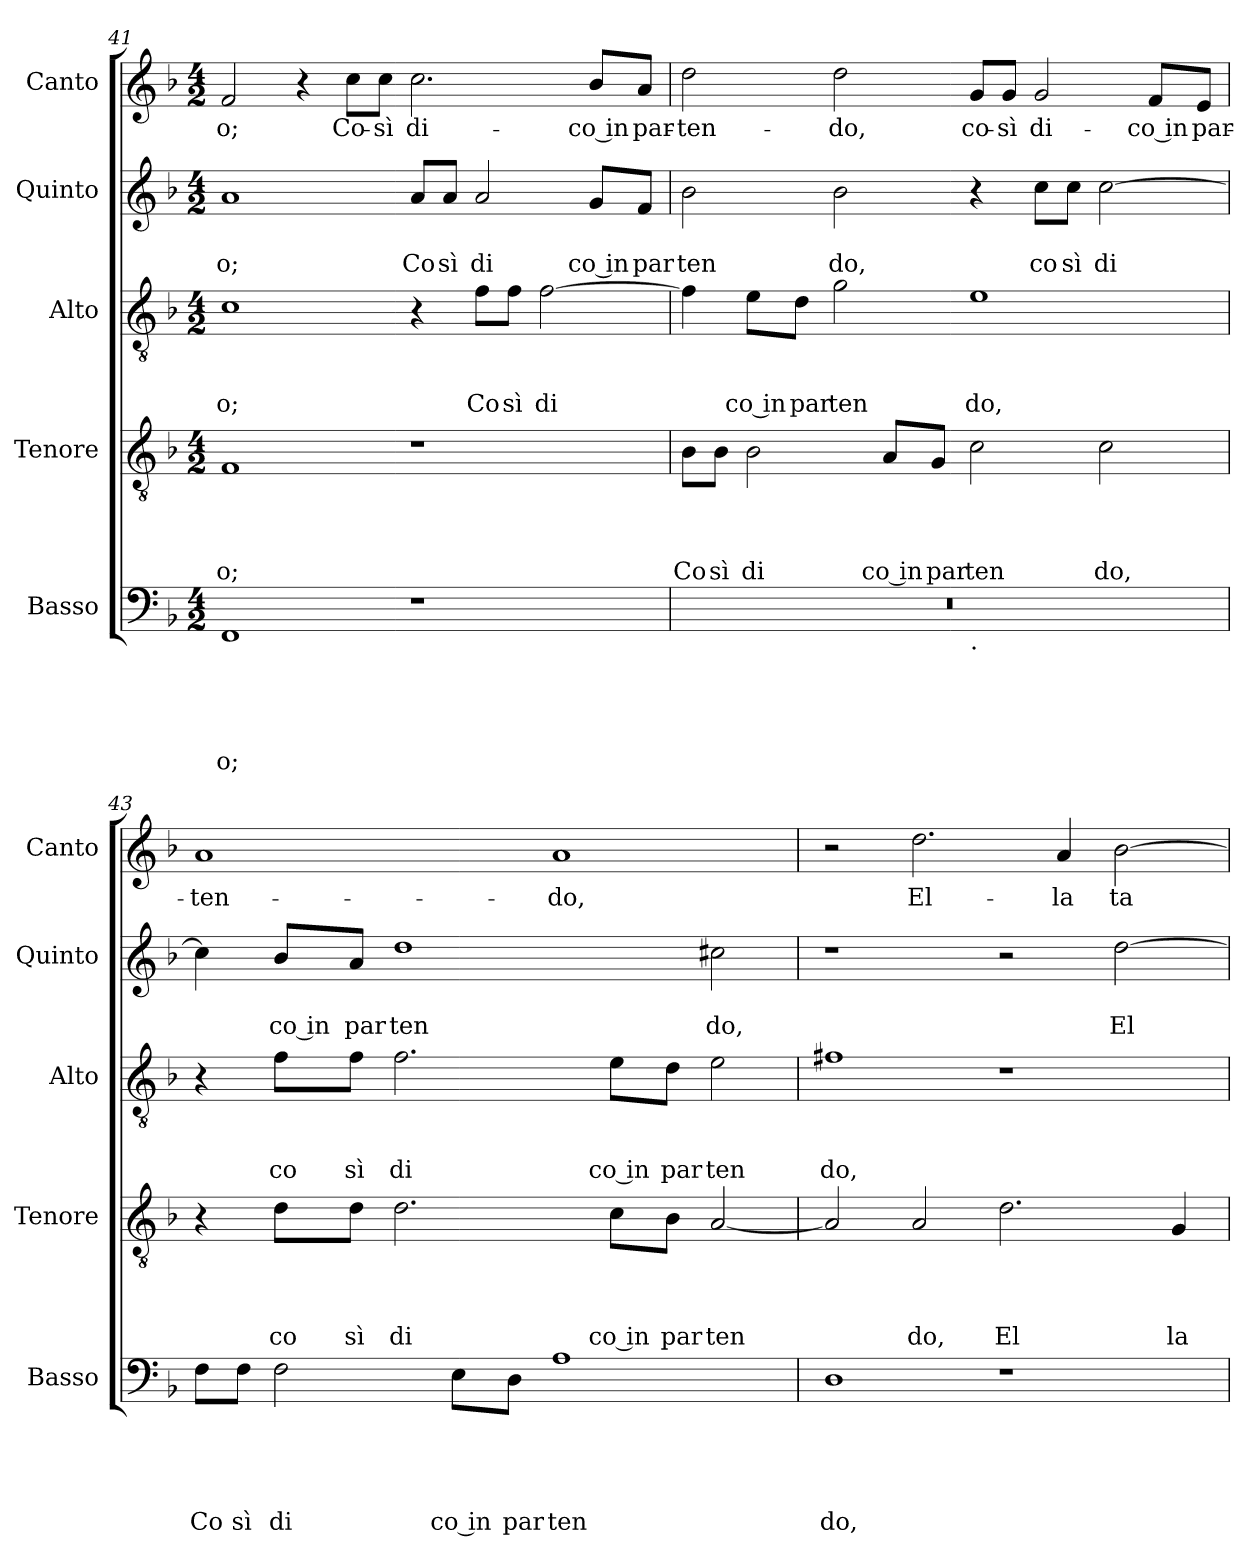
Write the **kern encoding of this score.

**kern	**text	**text	**text	**text	**text	**kern	**text	**text	**text	**text	**kern	**text	**text	**text	**kern	**text	**text	**kern	**text
*part5	*part5	*part5	*part5	*part5	*part5	*part4	*part4	*part4	*part4	*part4	*part3	*part3	*part3	*part3	*part2	*part2	*part2	*part1	*part1
*staff5	*staff5	*staff5	*staff5	*staff5	*staff5	*staff4	*staff4	*staff4	*staff4	*staff4	*staff3	*staff3	*staff3	*staff3	*staff2	*staff2	*staff2	*staff1	*staff1
*I"Basso	*	*	*	*	*	*I"Tenore	*	*	*	*	*I"Alto	*	*	*	*I"Quinto	*	*	*I"Canto	*
*I'Basso	*	*	*	*	*	*I'Tenore	*	*	*	*	*I'Alto	*	*	*	*I'Quinto	*	*	*I'Canto	*
!!LO:LB:g=z
*clefF4	*	*	*	*	*	*clefGv2	*	*	*	*	*clefGv2	*	*	*	*clefG2	*	*	*clefG2	*
*k[b-]	*	*	*	*	*	*k[b-]	*	*	*	*	*k[b-]	*	*	*	*k[b-]	*	*	*k[b-]	*
*F:	*	*	*	*	*	*F:	*	*	*	*	*F:	*	*	*	*F:	*	*	*F:	*
*M4/2	*	*	*	*	*	*M4/2	*	*	*	*	*M4/2	*	*	*	*M4/2	*	*	*M4/2	*
=41	=41	=41	=41	=41	=41	=41	=41	=41	=41	=41	=41	=41	=41	=41	=41	=41	=41	=41	=41
!	!	!	!	!	!LO:LY:b	!	!	!	!	!LO:LY:b	!	!	!	!LO:LY:b	!	!	!LO:LY:b	!	!LO:LY:b
1FF	.	.	.	.	o;	1F	.	.	.	o;	1c	.	.	o;	1a	.	-o;	2f/	o;
.	.	.	.	.	.	.	.	.	.	.	.	.	.	.	.	.	.	4r	.
!	!	!	!	!	!	!	!	!	!	!	!	!	!	!	!	!	!	!	!LO:LY:b
.	.	.	.	.	.	.	.	.	.	.	.	.	.	.	.	.	.	8cc\L	Co-
!	!	!	!	!	!	!	!	!	!	!	!	!	!	!	!	!	!	!	!LO:LY:b
.	.	.	.	.	.	.	.	.	.	.	.	.	.	.	.	.	.	8cc\J	-sì
!	!	!	!	!	!	!	!	!	!	!	!	!	!	!	!	!	!LO:LY:b	!	!LO:LY:b
1r	.	.	.	.	.	1r	.	.	.	.	4r	.	.	.	8a/L	.	Co	2.cc\	di-
!	!	!	!	!	!	!	!	!	!	!	!	!	!	!	!	!	!LO:LY:b	!	!
.	.	.	.	.	.	.	.	.	.	.	.	.	.	.	8a/J	.	sì	.	.
!	!	!	!	!	!	!	!	!	!	!	!	!	!	!LO:LY:b	!	!	!LO:LY:b	!	!
.	.	.	.	.	.	.	.	.	.	.	8f\L	.	.	Co	2a/	.	di	.	.
!	!	!	!	!	!	!	!	!	!	!	!	!	!	!LO:LY:b	!	!	!	!	!
.	.	.	.	.	.	.	.	.	.	.	8f\J	.	.	sì	.	.	.	.	.
!	!	!	!	!	!	!	!	!	!	!	!	!	!	!LO:LY:b	!	!	!	!	!
.	.	.	.	.	.	.	.	.	.	.	[>2f\	.	.	di	.	.	.	.	.
!	!	!	!	!	!	!	!	!	!	!	!	!	!	!	!	!	!LO:LY:b:rj	!	!LO:LY:b:rj
.	.	.	.	.	.	.	.	.	.	.	.	.	.	.	8g/L	.	co in	8b-/L	-co in
!	!	!	!	!	!	!	!	!	!	!	!	!	!	!	!	!	!LO:LY:b	!	!LO:LY:b
.	.	.	.	.	.	.	.	.	.	.	.	.	.	.	8f/J	.	par	8a/J	par-
=42	=42	=42	=42	=42	=42	=42	=42	=42	=42	=42	=42	=42	=42	=42	=42	=42	=42	=42	=42
!	!	!	!	!	!	!	!	!	!	!LO:LY:b	!	!	!	!	!	!	!LO:LY:b	!	!LO:LY:b
*^	*	*	*	*	*	*	*	*	*	*	*	*	*	*	*	*	*	*	*
0r	1ryy	.	.	.	.	.	8B-\L	.	.	.	Co	4f\]	.	.	.	2b-\	.	ten	2dd\	-ten-
!	!	!	!	!	!	!	!	!	!	!	!LO:LY:b	!	!	!	!	!	!	!	!	!
.	.	.	.	.	.	.	8B-\J	.	.	.	sì	.	.	.	.	.	.	.	.	.
!	!	!	!	!	!	!	!	!	!	!	!LO:LY:b	!	!	!	!LO:LY:b:rj	!	!	!	!	!
.	.	.	.	.	.	.	2B-\	.	.	.	di	8e\L	.	.	co in	.	.	.	.	.
!	!	!	!	!	!	!	!	!	!	!	!	!	!	!	!LO:LY:b	!	!	!	!	!
.	.	.	.	.	.	.	.	.	.	.	.	8d\J	.	.	par	.	.	.	.	.
!	!	!	!	!	!	!	!	!	!	!	!	!	!	!	!LO:LY:b	!	!	!LO:LY:b	!	!LO:LY:b
.	.	.	.	.	.	.	.	.	.	.	.	2g\	.	.	ten	2b-\	.	do,	2dd\	-do,
!	!	!	!	!	!	!	!	!	!	!	!LO:LY:b:rj	!	!	!	!	!	!	!	!	!
.	.	.	.	.	.	.	8A/L	.	.	.	co in	.	.	.	.	.	.	.	.	.
!	!	!	!	!	!	!	!	!	!	!	!LO:LY:b	!	!	!	!	!	!	!	!	!
.	.	.	.	.	.	.	8G/J	.	.	.	par	.	.	.	.	.	.	.	.	.
!	!LO:TX:b:t=.	!	!	!	!	!	!	!	!	!	!	!	!	!	!	!	!	!	!	!
!	!	!	!	!	!	!	!	!	!	!	!LO:LY:b	!	!	!	!LO:LY:b	!	!	!	!	!LO:LY:b
.	1ryy	.	.	.	.	.	2c\	.	.	.	ten	1e	.	.	do,	4r	.	.	8g/L	co-
!	!	!	!	!	!	!	!	!	!	!	!	!	!	!	!	!	!	!	!	!LO:LY:b
.	.	.	.	.	.	.	.	.	.	.	.	.	.	.	.	.	.	.	8g/J	-sì
!	!	!	!	!	!	!	!	!	!	!	!	!	!	!	!	!	!	!LO:LY:b	!	!LO:LY:b
.	.	.	.	.	.	.	.	.	.	.	.	.	.	.	.	8cc\L	.	co	2g/	di-
!	!	!	!	!	!	!	!	!	!	!	!	!	!	!	!	!	!	!LO:LY:b	!	!
.	.	.	.	.	.	.	.	.	.	.	.	.	.	.	.	8cc\J	.	sì	.	.
!	!	!	!	!	!	!	!	!	!	!	!LO:LY:b	!	!	!	!	!	!	!LO:LY:b	!	!
.	.	.	.	.	.	.	2c\	.	.	.	do,	.	.	.	.	[>2cc\	.	di	.	.
!	!	!	!	!	!	!	!	!	!	!	!	!	!	!	!	!	!	!	!	!LO:LY:b:rj
.	.	.	.	.	.	.	.	.	.	.	.	.	.	.	.	.	.	.	8f/L	-co in
!	!	!	!	!	!	!	!	!	!	!	!	!	!	!	!	!	!	!	!	!LO:LY:b
.	.	.	.	.	.	.	.	.	.	.	.	.	.	.	.	.	.	.	8e/J	par-
=43	=43	=43	=43	=43	=43	=43	=43	=43	=43	=43	=43	=43	=43	=43	=43	=43	=43	=43	=43	=43
!	!	!	!	!	!	!LO:LY:b	!	!	!	!	!	!	!	!	!	!	!	!	!	!LO:LY:b
*v	*v	*	*	*	*	*	*	*	*	*	*	*	*	*	*	*	*	*	*	*
8F\L	.	.	.	.	Co	4r	.	.	.	.	4r	.	.	.	4cc\]	.	.	1a	-ten-
!	!	!	!	!	!LO:LY:b	!	!	!	!	!	!	!	!	!	!	!	!	!	!
8F\J	.	.	.	.	sì	.	.	.	.	.	.	.	.	.	.	.	.	.	.
!	!	!	!	!	!LO:LY:b	!	!	!	!	!LO:LY:b	!	!	!	!LO:LY:b	!	!	!LO:LY:b:rj	!	!
2F\	.	.	.	.	di	8d\L	.	.	.	co	8f\L	.	.	co	8b-/L	.	co in	.	.
!	!	!	!	!	!	!	!	!	!	!LO:LY:b	!	!	!	!LO:LY:b	!	!	!LO:LY:b	!	!
.	.	.	.	.	.	8d\J	.	.	.	sì	8f\J	.	.	sì	8a/J	.	par	.	.
!	!	!	!	!	!	!	!	!	!	!LO:LY:b	!	!	!	!LO:LY:b	!	!	!LO:LY:b	!	!
.	.	.	.	.	.	2.d\	.	.	.	di	2.f\	.	.	di	1dd	.	ten	.	.
!	!	!	!	!	!LO:LY:b:rj	!	!	!	!	!	!	!	!	!	!	!	!	!	!
8E\L	.	.	.	.	co in	.	.	.	.	.	.	.	.	.	.	.	.	.	.
!	!	!	!	!	!LO:LY:b	!	!	!	!	!	!	!	!	!	!	!	!	!	!
8D\J	.	.	.	.	par	.	.	.	.	.	.	.	.	.	.	.	.	.	.
!	!	!	!	!	!LO:LY:b	!	!	!	!	!	!	!	!	!	!	!	!	!	!LO:LY:b
1A	.	.	.	.	ten	.	.	.	.	.	.	.	.	.	.	.	.	1a	-do,
!	!	!	!	!	!	!	!	!	!	!LO:LY:b:rj	!	!	!	!LO:LY:b:rj	!	!	!	!	!
.	.	.	.	.	.	8c\L	.	.	.	co in	8e\L	.	.	co in	.	.	.	.	.
!	!	!	!	!	!	!	!	!	!	!LO:LY:b	!	!	!	!LO:LY:b	!	!	!	!	!
.	.	.	.	.	.	8B-\J	.	.	.	par	8d\J	.	.	par	.	.	.	.	.
!	!	!	!	!	!	!	!	!	!	!LO:LY:b	!	!	!	!LO:LY:b	!	!	!LO:LY:b	!	!
.	.	.	.	.	.	[<2A/	.	.	.	ten	2e\	.	.	ten	2cc#X\	.	do,	.	.
=44	=44	=44	=44	=44	=44	=44	=44	=44	=44	=44	=44	=44	=44	=44	=44	=44	=44	=44	=44
!	!	!	!	!	!LO:LY:b	!	!	!	!	!	!	!	!	!LO:LY:b	!	!	!	!	!
1D	.	.	.	.	do,	2A/]	.	.	.	.	1f#X	.	.	do,	1r	.	.	2r	.
!	!	!	!	!	!	!	!	!	!	!LO:LY:b	!	!	!	!	!	!	!	!	!LO:LY:b
.	.	.	.	.	.	2A/	.	.	.	do,	.	.	.	.	.	.	.	2.dd\	El-
!	!	!	!	!	!	!	!	!	!	!LO:LY:b	!	!	!	!	!	!	!	!	!
1r	.	.	.	.	.	2.d\	.	.	.	El	1r	.	.	.	2r	.	.	.	.
!	!	!	!	!	!	!	!	!	!	!	!	!	!	!	!	!	!	!	!LO:LY:b
.	.	.	.	.	.	.	.	.	.	.	.	.	.	.	.	.	.	4a/	-la
!	!	!	!	!	!	!	!	!	!	!	!	!	!	!	!	!	!LO:LY:b	!	!LO:LY:b
.	.	.	.	.	.	.	.	.	.	.	.	.	.	.	[<2dd\	.	El	[<2b-\	ta-
!	!	!	!	!	!	!	!	!	!	!LO:LY:b	!	!	!	!	!	!	!	!	!
.	.	.	.	.	.	4G/	.	.	.	la	.	.	.	.	.	.	.	.	.
=	=	=	=	=	=	=	=	=	=	=	=	=	=	=	=	=	=	=	=
*-	*-	*-	*-	*-	*-	*-	*-	*-	*-	*-	*-	*-	*-	*-	*-	*-	*-	*-	*-
